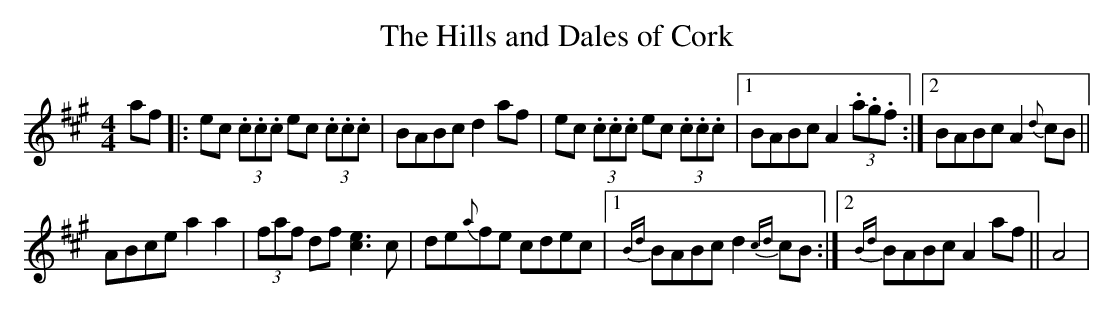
X:1
T:The Hills and Dales of Cork
M:4/4
L:1/8
K:A
af|:ec (3.c.c.c ec (3.c.c.c|BABc d2af|ec (3.c.c.c ec (3.c.c.c|\
[1 BABc A2 (3.a.g.f:|[2 BABc A2{d}cB||!
ABce a2a2|(3faf df [e3c3]c|de{a}fe cdec|\
[1 {Bd}BABc d2{cd}cB:|[2 {Bd}BABc A2af||A4|!
